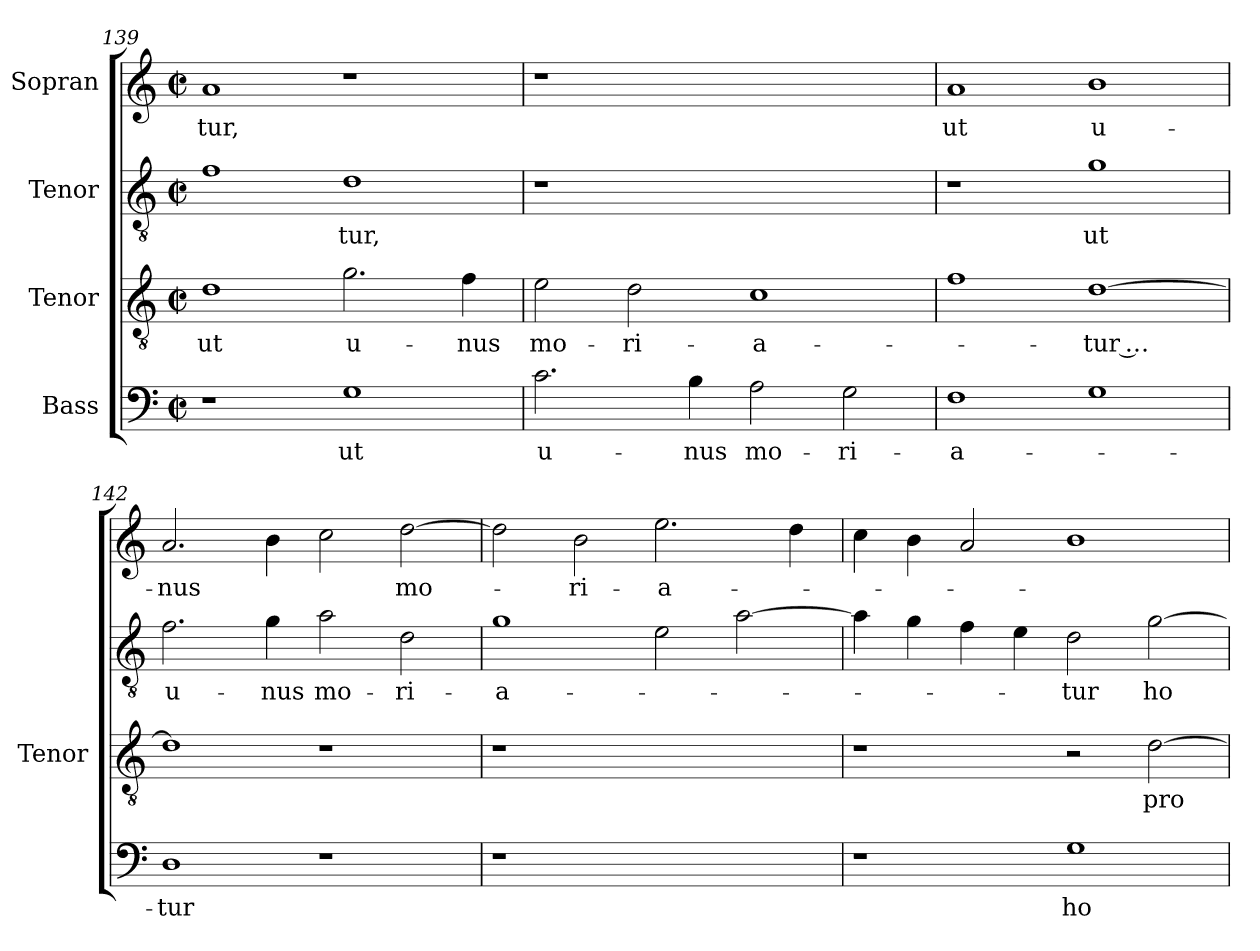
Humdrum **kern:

**kern	**text	**kern	**text	**kern	**text	**kern	**text
*part4	*part4	*part3	*part3	*part2	*part2	*part1	*part1
*staff4	*staff4	*staff3	*staff3	*staff2	*staff2	*staff1	*staff1
*I"Bass	*	*I"Tenor	*	*I"Tenor	*	*I"Sopran	*
*	*	*I'Tenor	*	*	*	*	*
*clefF4	*	*clefGv2	*	*clefGv2	*	*clefG2	*
*	*	*ITrd7c12	*	*ITrd7c12	*	*	*
*k[]	*	*k[]	*	*k[]	*	*k[]	*
*M2/2	*	*M2/2	*	*M2/2	*	*M2/2	*
*met(c|)	*	*met(c|)	*	*met(c|)	*	*met(c|)	*
=139	=139	=139	=139	=139	=139	=139	=139
!	!	!	!LO:LY:b:color=#000000	!	!	!	!
!	!	!	!	!	!	!	!LO:LY:b:color=#000000
1r	.	1Di	ut	1Fi	.	1ai	-tur,
!	!LO:LY:b:color=#000000	!	!	!	!	!	!
!	!	!	!LO:LY:b:color=#000000	!	!	!	!
!	!	!	!	!	!LO:LY:b:color=#000000	!	!
1Gi	ut	2.Gi\	u-	1Di	-tur,	1r	.
!	!	!	!LO:LY:b:color=#000000	!	!	!	!
.	.	4Fi\	-nus	.	.	.	.
=140	=140	=140	=140	=140	=140	=140	=140
!	!LO:LY:b:color=#000000	!	!	!	!	!	!
!	!	!	!LO:LY:b:color=#000000	!LO:N:vis=1	!	!LO:N:vis=1	!
2.ci\	u-	2Ei\	mo-	1r	.	1r	.
!	!	!	!LO:LY:b:color=#000000	!	!	!	!
.	.	2Di\	-ri-	.	.	.	.
!	!LO:LY:b:color=#000000	!	!	!	!	!	!
4Bi\	-nus	.	.	.	.	.	.
!	!LO:LY:b:color=#000000	!	!	!	!	!	!
!	!	!	!LO:LY:b:color=#000000	!	!	!	!
2Ai\	mo-	1Ci	-a-	1ryy	.	1ryy	.
!	!LO:LY:b:color=#000000	!	!	!	!	!	!
2Gi\	-ri-	.	.	.	.	.	.
=141	=141	=141	=141	=141	=141	=141	=141
!	!LO:LY:b:color=#000000	!	!	!	!	!	!
!	!	!	!	!	!	!	!LO:LY:b:color=#000000
1Fi	-a-	1Fi	.	1r	.	1ai	ut
!	!	!	!LO:LY:b:color=#000000	!	!	!	!
!	!	!	!	!	!LO:LY:b:color=#000000	!	!
!	!	!	!	!	!	!	!LO:LY:b:color=#000000
1Gi	.	[>1Di	-tur …	1Gi	ut	1bi	u-
=142	=142	=142	=142	=142	=142	=142	=142
!	!LO:LY:b:color=#000000	!	!	!	!	!	!
!	!	!	!	!	!LO:LY:b:color=#000000	!	!
!	!	!	!	!	!	!	!LO:LY:b:color=#000000
1Di	-tur	1Di]	.	2.Fi\	u-	2.ai/	-nus
!	!	!	!	!	!LO:LY:b:color=#000000	!	!
.	.	.	.	4Gi\	-nus	4bi\	.
!	!	!	!	!	!LO:LY:b:color=#000000	!	!
1r	.	1r	.	2Ai\	mo-	2cci\	.
!	!	!	!	!	!LO:LY:b:color=#000000	!	!
!	!	!	!	!	!	!	!LO:LY:b:color=#000000
.	.	.	.	2Di\	-ri-	[>2ddi\	mo-
=143	=143	=143	=143	=143	=143	=143	=143
!LO:N:vis=1	!	!LO:N:vis=1	!	!	!	!	!
!	!	!	!	!	!LO:LY:b:color=#000000	!	!
1r	.	1r	.	1Gi	-a-	2ddi\]	.
!	!	!	!	!	!	!	!LO:LY:b:color=#000000
.	.	.	.	.	.	2bi\	-ri-
!	!	!	!	!	!	!	!LO:LY:b:color=#000000
1ryy	.	1ryy	.	2Ei\	.	2.eei\	-a-
.	.	.	.	[>2Ai\	.	.	.
.	.	.	.	.	.	4ddi\	.
!!LO:LB:g=z
=144	=144	=144	=144	=144	=144	=144	=144
1r	.	1r	.	4Ai\]	.	4cci\	.
.	.	.	.	4Gi\	.	4bi\	.
.	.	.	.	4Fi\	.	2ai/	.
.	.	.	.	4Ei\	.	.	.
!	!LO:LY:b:color=#000000	!	!	!	!	!	!
!	!	!	!	!	!LO:LY:b:color=#000000	!	!
1Gi	ho-	2r	.	2Di\	-tur	1bi	.
!	!	!	!LO:LY:b:color=#000000	!	!	!	!
!	!	!	!	!	!LO:LY:b:color=#000000	!	!
.	.	[>2Di\	pro	[>2Gi\	ho-	.	.
=	=	=	=	=	=	=	=
*-	*-	*-	*-	*-	*-	*-	*-
